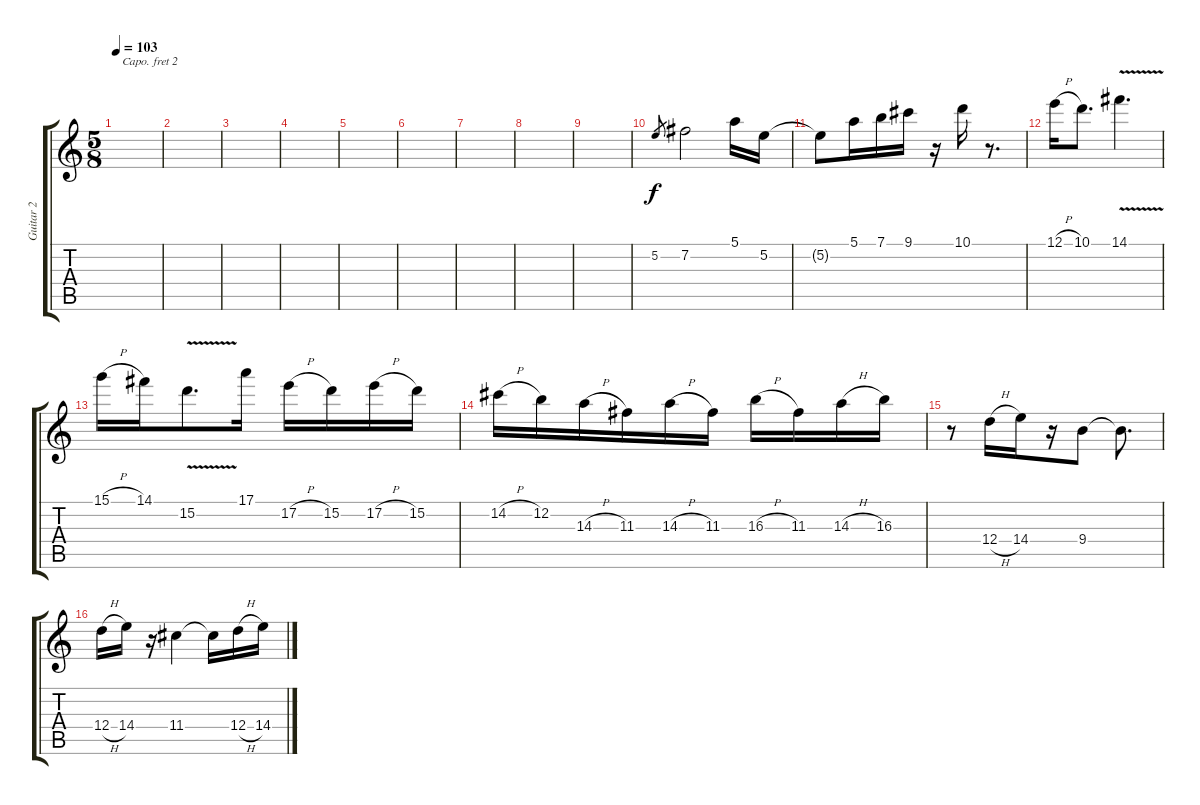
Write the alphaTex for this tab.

\track ("Guitar 2" "Guitar 2") {instrument distortionguitar}
\staff {score tabs}
\capo 2
\tuning (D4 A3 F3 C3 G2 C2) {hide}
\ts (5 8)
\tempo 103
\clef g2
\ks c
|
|
|
|
|
|
|
|
|
5.2.8{gr} 7.2.2 5.1.16 5.2.16 |
5.2{t}.8 5.1.16 7.1.16 9.1.16 r.16 10.1.16 r.8{d} |
12.1{h}.16 10.1.8{d} 14.1{v}.4{d} |
15.1{h}.16 14.1.16 15.2{v}.8{d} 17.1.16 17.2{h}.16 15.2.16 17.2{h}.16 15.2.16 |
14.2{h}.16 12.2.16 14.3{h}.16 11.3.16 14.3{h}.16 11.3.16 16.3{h}.16 11.3.16 14.3{h}.16 16.3.16 |
r.8 12.4{h}.16 14.4.16 r.16 9.4.8 9.4{t}.8{d} |
12.4{h}.16 14.4.16 r.16 11.4.4 11.4{t}.16 12.4{h}.16 14.4.16
